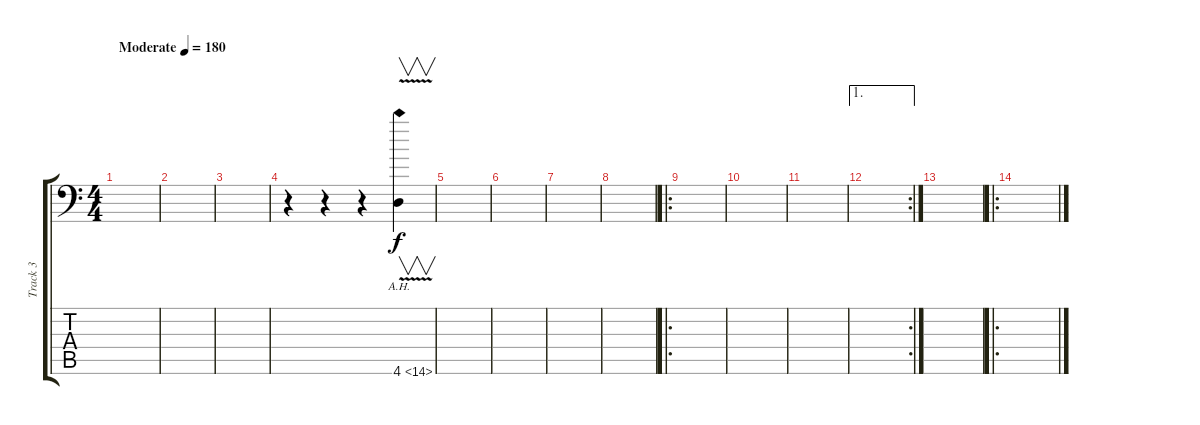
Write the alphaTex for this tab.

\track ("Track 3" "Track 3") {instrument guitarharmonics}
\staff {score tabs}
\tuning (C4 G3 Eb3 Bb2 F2 Bb1) {hide}
\ts (4 4)
\tempo (180 "Moderate")
\clef f4
\ks c
|
|
|
r.4 r.4 r.4 4.6{ah 10 v}.4{v} |
|
|
|
|
\ro
|
|
|
\ae 1
\rc 2
|
|
\ro
